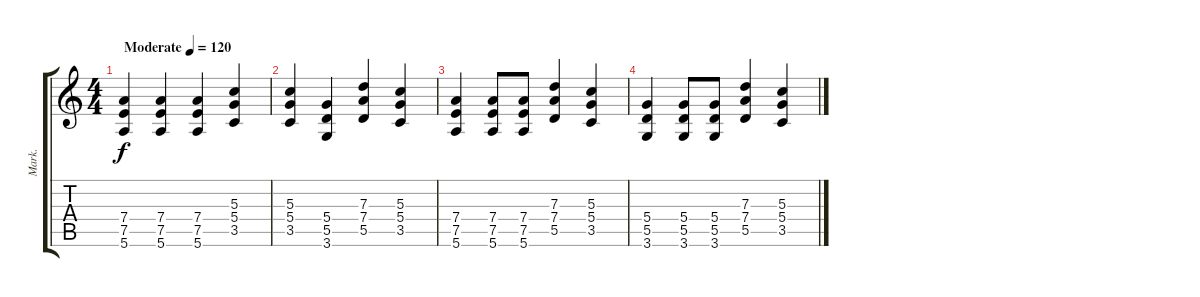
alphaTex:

\track ("Mark." "Mark.") {instrument overdrivenguitar}
\staff {score tabs}
\tuning (E4 B3 G3 D3 A2 E2) {hide}
\ts (4 4)
\tempo (120 "Moderate")
\clef g2
\ks c
(7.4 7.5 5.6).4{dy f instrument overdrivenguitar} (7.4 7.5 5.6).4 (7.4 7.5 5.6).4 (5.3 5.4 3.5).4 |
(5.3 5.4 3.5).4 (5.4 5.5 3.6).4 (7.3 7.4 5.5).4 (5.3 5.4 3.5).4 |
(7.4 7.5 5.6).4 (7.4 7.5 5.6).8 (7.4 7.5 5.6).8 (7.3 7.4 5.5).4 (5.3 5.4 3.5).4 |
(5.4 5.5 3.6).4 (5.4 5.5 3.6).8 (5.4 5.5 3.6).8 (7.3 7.4 5.5).4 (5.3 5.4 3.5).4
